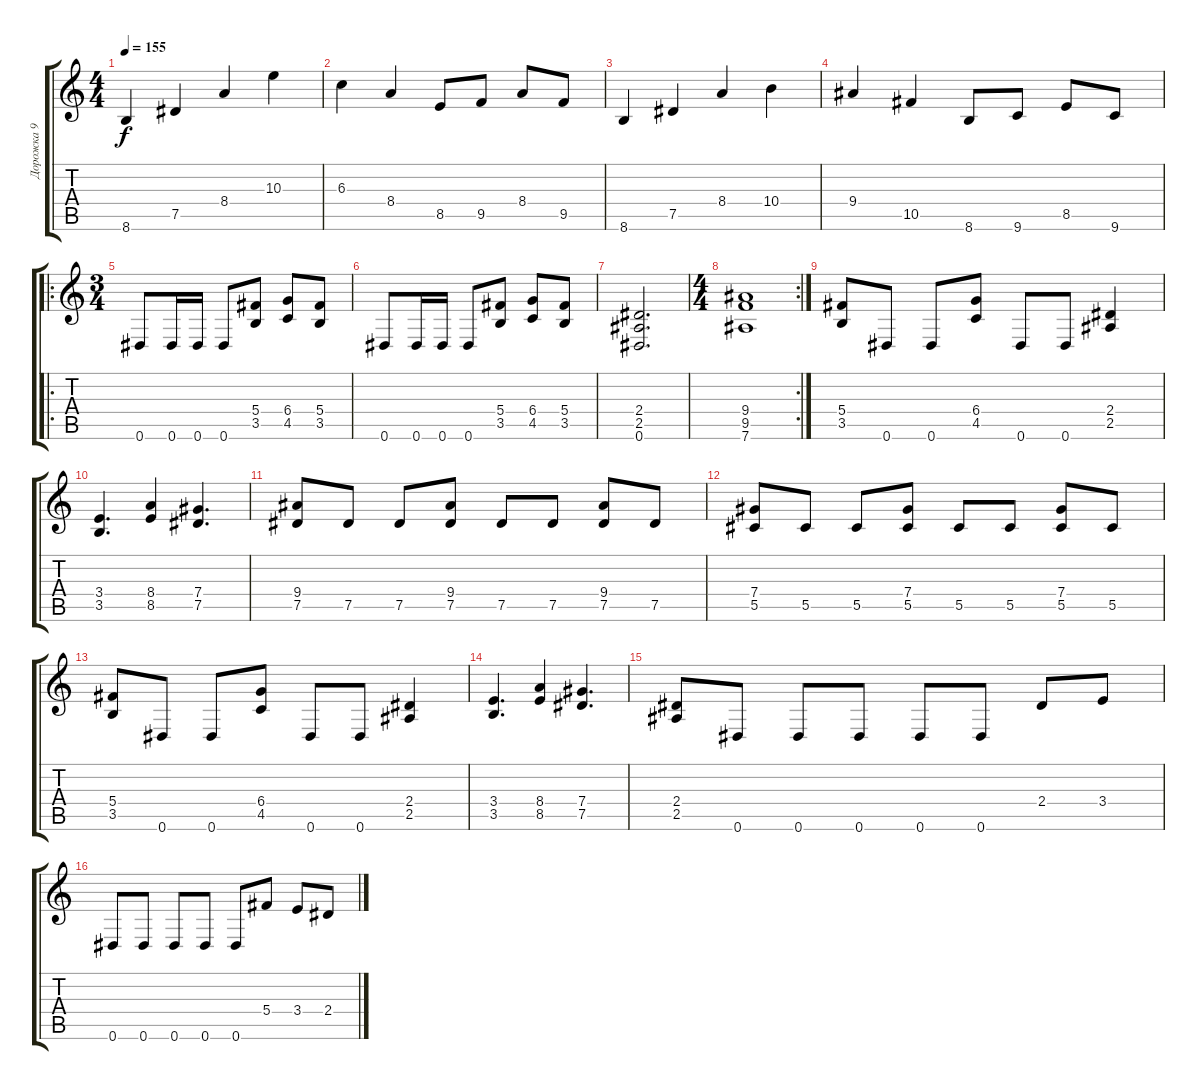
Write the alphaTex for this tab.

\track ("Дорожка 9" "Дорожка 9") {instrument distortionguitar}
\staff {score tabs}
\tuning (Eb4 Bb3 Gb3 Db3 Ab2 Eb2) {hide}
\ts (4 4)
\tempo 155
\clef g2
\ks c
8.6.4{dy f} 7.5.4 8.4.4 10.3.4 |
6.3.4 8.4.4 8.5.8 9.5.8 8.4.8 9.5.8 |
8.6.4 7.5.4 8.4.4 10.4.4 |
9.4.4 10.5.4 8.6.8 9.6.8 8.5.8 9.6.8 |
\ro
\ts (3 4)
0.6.8 0.6.16 0.6.16 0.6.8 (5.4 3.5).8 (6.4 4.5).8 (5.4 3.5).8 |
0.6.8 0.6.16 0.6.16 0.6.8 (5.4 3.5).8 (6.4 4.5).8 (5.4 3.5).8 |
(2.4 2.5 0.6).2{d} |
\rc 2
\ts (4 4)
(9.4 9.5 7.6).1 |
(5.4 3.5).8 0.6.8 0.6.8 (6.4 4.5).8 0.6.8 0.6.8 (2.4 2.5).4 |
(3.4 3.5).4{d} (8.4 8.5).4 (7.4 7.5).4{d} |
(9.4 7.5).8 7.5.8 7.5.8 (9.4 7.5).8 7.5.8 7.5.8 (9.4 7.5).8 7.5.8 |
(7.4 5.5).8 5.5.8 5.5.8 (7.4 5.5).8 5.5.8 5.5.8 (7.4 5.5).8 5.5.8 |
(5.4 3.5).8 0.6.8 0.6.8 (6.4 4.5).8 0.6.8 0.6.8 (2.4 2.5).4 |
(3.4 3.5).4{d} (8.4 8.5).4 (7.4 7.5).4{d} |
(2.4 2.5).8 0.6.8 0.6.8 0.6.8 0.6.8 0.6.8 2.4.8 3.4.8 |
0.6.8 0.6.8 0.6.8 0.6.8 0.6.8 5.4.8 3.4.8 2.4.8
